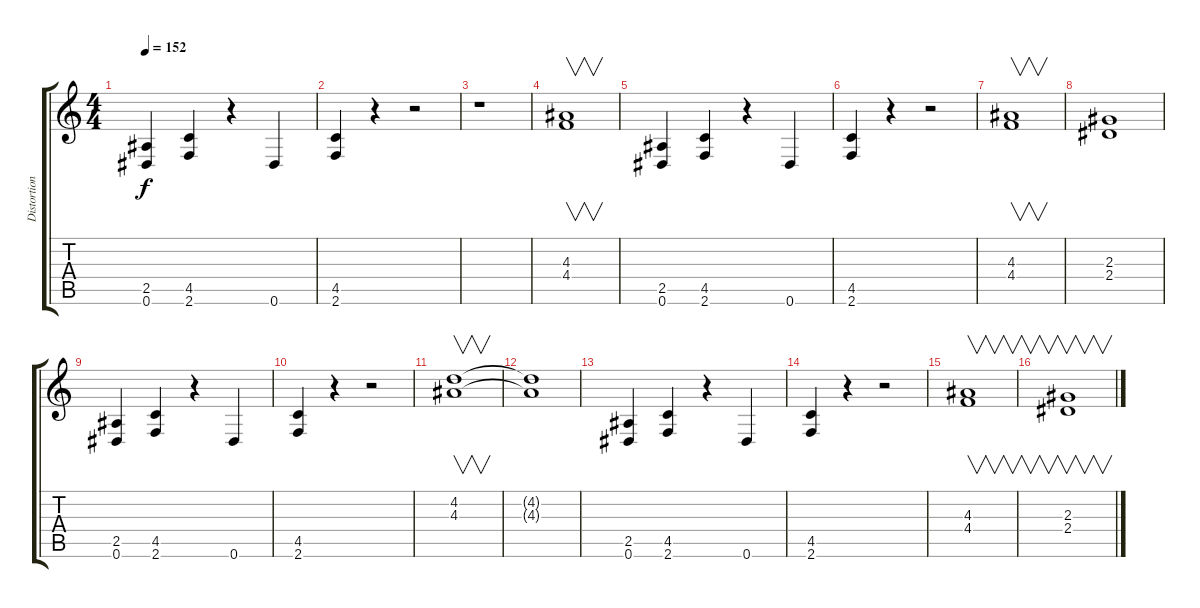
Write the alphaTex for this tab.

\track ("Distortion Guitar" "Distortion") {instrument distortionguitar}
\staff {score tabs}
\tuning (Eb4 Bb3 Gb3 Db3 Ab2 Eb2) {hide}
\ts (4 4)
\tempo 152
\clef g2
\ks c
(2.5 0.6).4{dy f} (4.5 2.6).4 r.4 0.6.4 |
(4.5 2.6).4 r.4 r.2 |
r.1 |
(4.3 4.4).1{v} |
(2.5 0.6).4 (4.5 2.6).4 r.4 0.6.4 |
(4.5 2.6).4 r.4 r.2 |
(4.3 4.4).1{v} |
(2.3 2.4).1 |
(2.5 0.6).4 (4.5 2.6).4 r.4 0.6.4 |
(4.5 2.6).4 r.4 r.2 |
(4.2 4.3).1{v} |
(4.2{t} 4.3{t}).1 |
(2.5 0.6).4 (4.5 2.6).4 r.4 0.6.4 |
(4.5 2.6).4 r.4 r.2 |
(4.3 4.4).1{v} |
(2.3 2.4).1{v}
